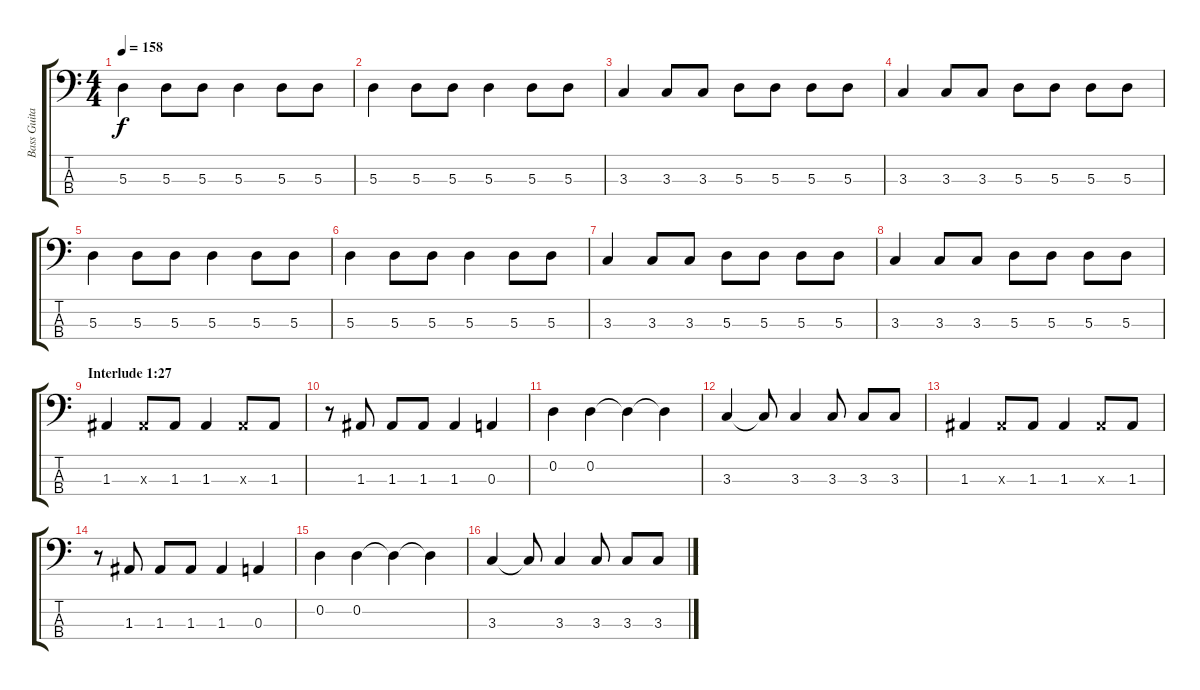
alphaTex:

\track ("Bass Guitar (just for sound)" "Bass Guita") {instrument fretlessbass}
\staff {score tabs}
\tuning (G2 D2 A1 E1) {hide}
\ts (4 4)
\tempo 158
\clef f4
\ks c
5.3.4{dy f} 5.3.8 5.3.8 5.3.4 5.3.8 5.3.8 |
5.3.4 5.3.8 5.3.8 5.3.4 5.3.8 5.3.8 |
3.3.4 3.3.8 3.3.8 5.3.8 5.3.8 5.3.8 5.3.8 |
3.3.4 3.3.8 3.3.8 5.3.8 5.3.8 5.3.8 5.3.8 |
5.3.4 5.3.8 5.3.8 5.3.4 5.3.8 5.3.8 |
5.3.4 5.3.8 5.3.8 5.3.4 5.3.8 5.3.8 |
3.3.4 3.3.8 3.3.8 5.3.8 5.3.8 5.3.8 5.3.8 |
3.3.4 3.3.8 3.3.8 5.3.8 5.3.8 5.3.8 5.3.8 |
\section ("" "Interlude 1:27")
1.3.4 1.3{x}.8 1.3.8 1.3.4 1.3{x}.8 1.3.8 |
r.8 1.3.8 1.3.8 1.3.8 1.3.4 0.3.4 |
0.2.4 0.2.4 0.2{t}.4 0.2{t}.4 |
3.3.4 3.3{t}.8 3.3.4 3.3.8 3.3.8 3.3.8 |
1.3.4 1.3{x}.8 1.3.8 1.3.4 1.3{x}.8 1.3.8 |
r.8 1.3.8 1.3.8 1.3.8 1.3.4 0.3.4 |
0.2.4 0.2.4 0.2{t}.4 0.2{t}.4 |
3.3.4 3.3{t}.8 3.3.4 3.3.8 3.3.8 3.3.8
